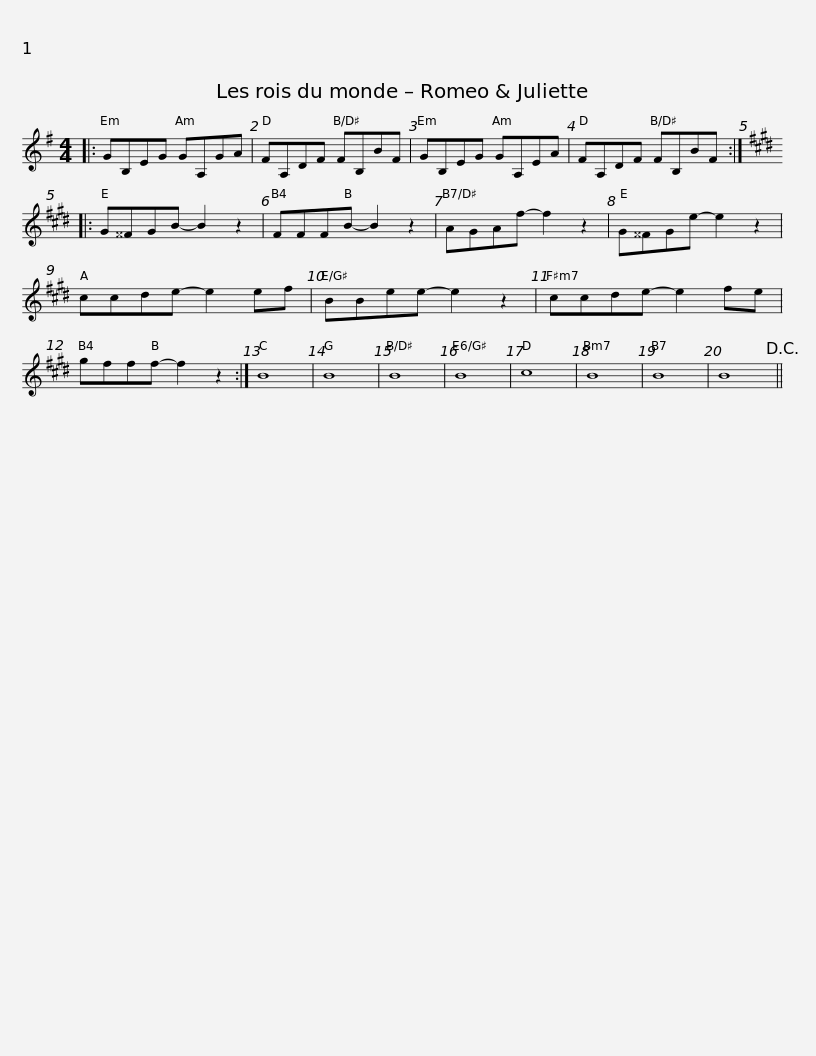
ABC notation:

X:1
L:1/8
M:4/4
I:linebreak $
K:G
V:1 treble
V:1
|: GB,EG GA,GA | FA,DF FB,BF | GB,EG GA,EA | FA,DF FB,BF ::$[K:E] G^^FGB- B2 z2 | %5
 FFFB- B2 z2 | AGAf- f2 z2 | G^^FGe- e2 z2 |$ ccde- e2 ef | BBee- e2 z2 | %10
 ccde- e2 fe | gfff- f2 z2 :|$ B8 | B8 | B8 | %15
 B8 | c8 | B8 | B8 | B8!D.C.! || %20
